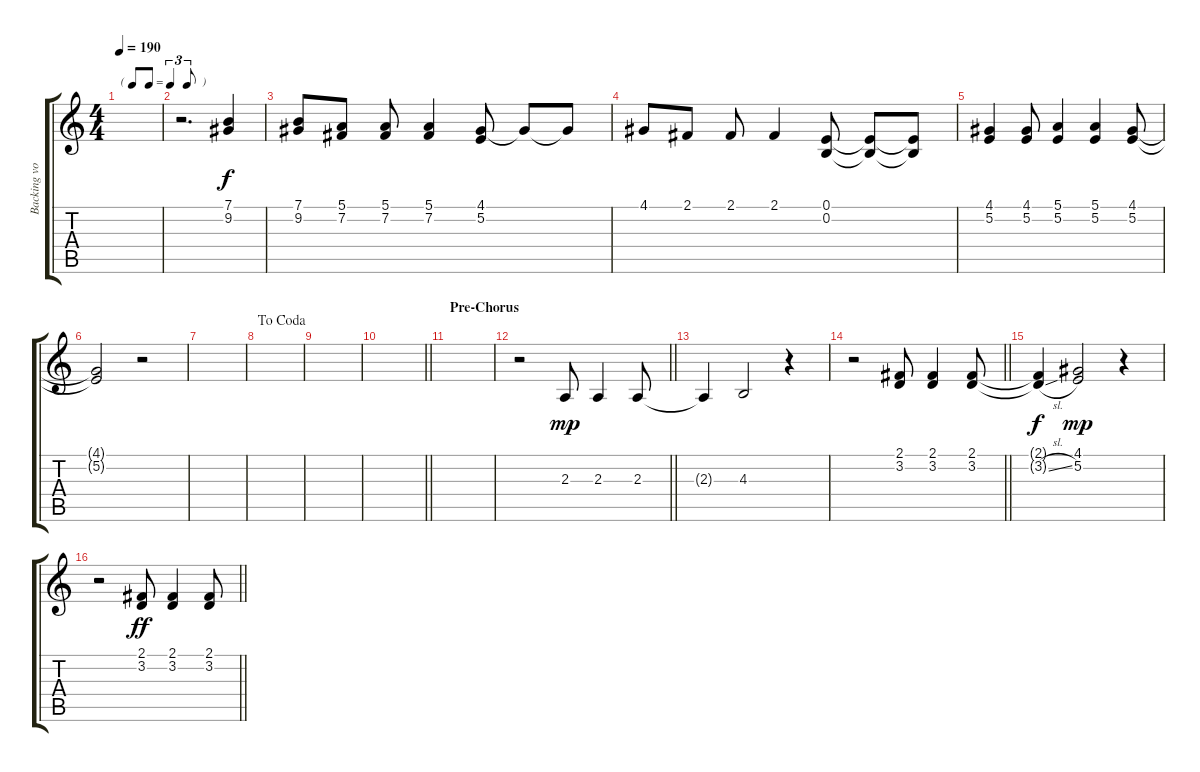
\track ("Backing vocals" "Backing vo") {instrument trumpet}
\staff {score tabs}
\tuning (E4 B3 G3 D3 A2 E2) {hide}
\ts (4 4)
\tf triplet8th
\tempo 190
\clef g2
\ks c
|
r.2{d} (7.1 9.2).4 |
(7.1 9.2).8 (5.1 7.2).8 (5.1 7.2).8 (5.1 7.2).4 (4.1 5.2).8 4.1{t}.8 4.1{t}.8 |
4.1.8 2.1.8 2.1.8 2.1.4 (0.1 0.2).8 (0.1{t} 0.2{t}).8 (0.1{t} 0.2{t}).8 |
(4.1 5.2).4 (4.1 5.2).8 (5.1 5.2).4 (5.1 5.2).4 (4.1 5.2).8 |
(4.1{t} 5.2{t}).2 r.2 |
|
\jump dacoda
|
|
\barLineRight lightlight
|
\section ("" "Pre-Chorus")
|
\barLineRight lightlight
r.2 2.3.8{dy mp} 2.3.4 2.3.8 |
2.3{t}.4 4.3.2 r.4 |
\barLineRight lightlight
r.2 (2.1 3.2).8 (2.1 3.2).4 (2.1 3.2).8 |
(2.1{t} 3.2{sl t}).4{dy f} (4.1 5.2).2{dy mp} r.4 |
\barLineRight lightlight
r.2 (2.1 3.2).8{dy ff} (2.1 3.2).4 (2.1 3.2).8
